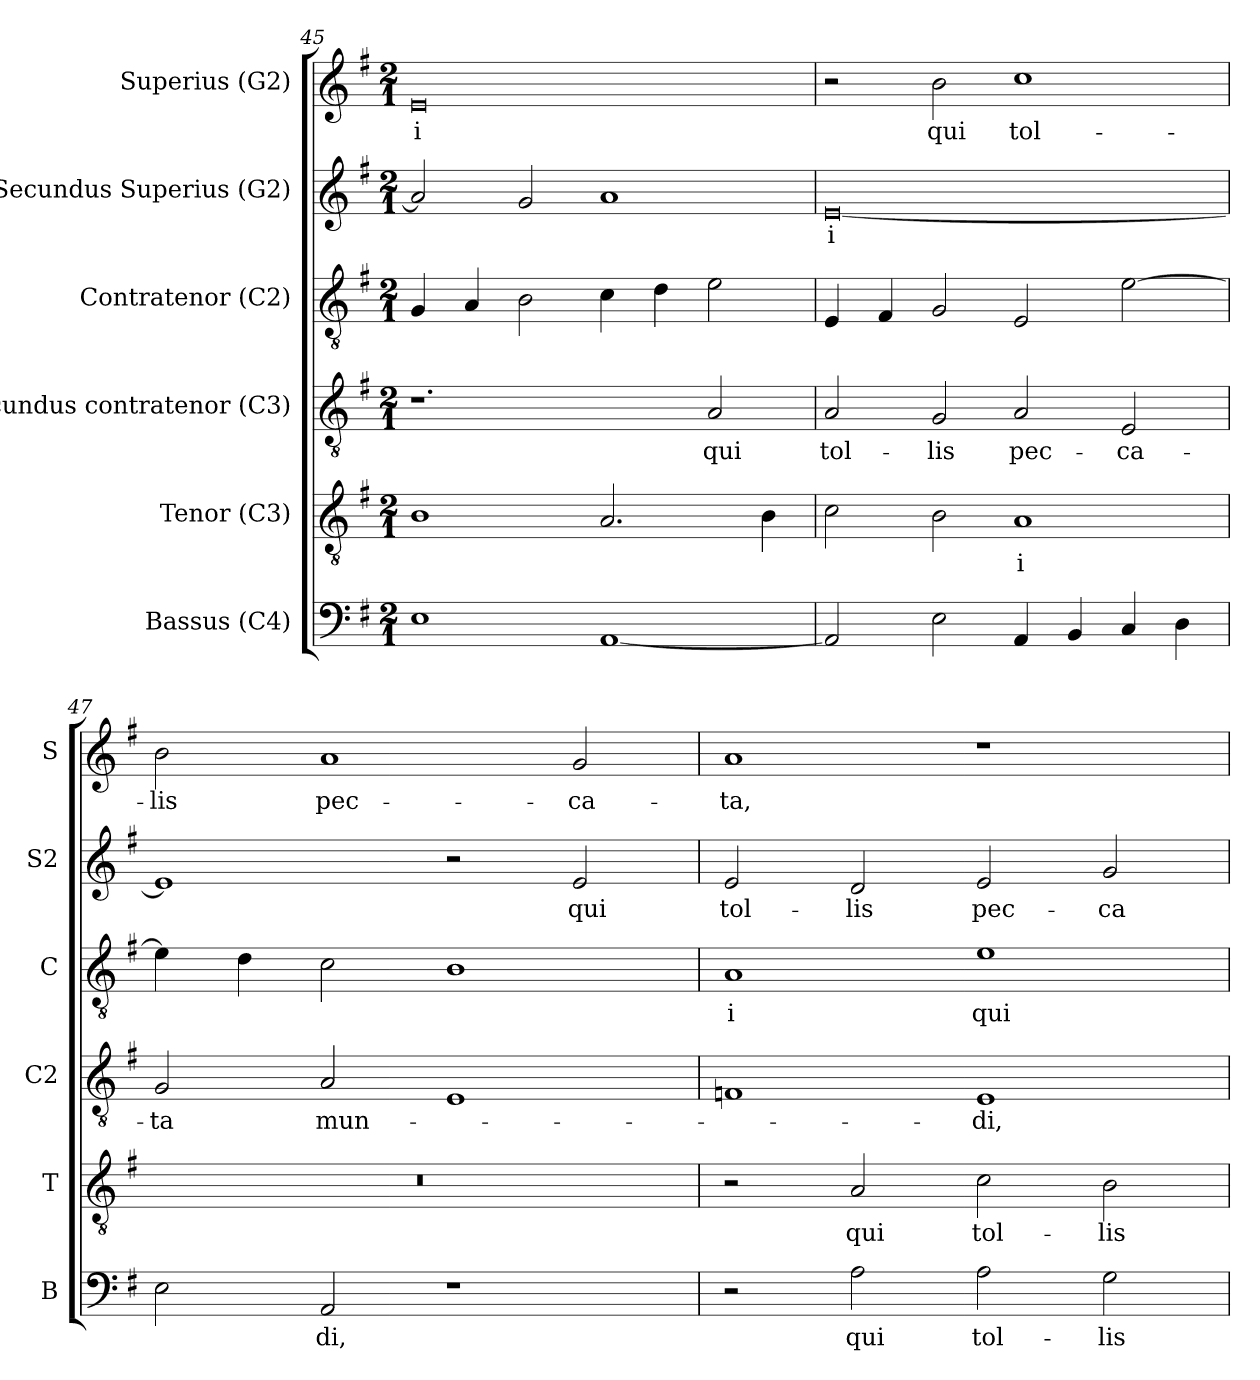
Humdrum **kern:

**kern	**text	**kern	**text	**kern	**text	**kern	**text	**kern	**text	**kern	**text
*part6	*part6	*part5	*part5	*part4	*part4	*part3	*part3	*part2	*part2	*part1	*part1
*staff6	*staff6	*staff5	*staff5	*staff4	*staff4	*staff3	*staff3	*staff2	*staff2	*staff1	*staff1
*I"Bassus (C4)	*	*I"Tenor (C3)	*	*I"Secundus contratenor (C3)	*	*I"Contratenor (C2)	*	*I"Secundus Superius (G2)	*	*I"Superius (G2)	*
*I'B	*	*I'T	*	*I'C2	*	*I'C	*	*I'S2	*	*I'S	*
!!LO:LB:g=z
*clefF4	*	*clefGv2	*	*clefGv2	*	*clefGv2	*	*clefG2	*	*clefG2	*
*	*	*	*	*ITrd7c12	*	*	*	*	*	*	*
*k[f#]	*	*k[f#]	*	*k[f#]	*	*k[f#]	*	*k[f#]	*	*k[f#]	*
*G:	*	*G:	*	*G:	*	*G:	*	*G:	*	*G:	*
*M2/1	*	*M2/1	*	*M2/1	*	*M2/1	*	*M2/1	*	*M2/1	*
=45	=45	=45	=45	=45	=45	=45	=45	=45	=45	=45	=45
!	!	!	!	!	!	!	!	!	!	!	!LO:LY:b:color=#000000
1Ei	.	1Bi	.	1.r	.	4Gi/	.	2ai/]	.	0ei	-i
.	.	.	.	.	.	4Ai/	.	.	.	.	.
.	.	.	.	.	.	2Bi\	.	2gi/	.	.	.
[1AAi	.	2.Ai/	.	.	.	4ci\	.	1ai	.	.	.
.	.	.	.	.	.	4di\	.	.	.	.	.
!	!	!	!	!	!LO:LY:b:color=#000000	!	!	!	!	!	!
.	.	.	.	2AAi/	qui	2ei\	.	.	.	.	.
.	.	4Bi\	.	.	.	.	.	.	.	.	.
=46	=46	=46	=46	=46	=46	=46	=46	=46	=46	=46	=46
!	!	!	!	!	!LO:LY:b:color=#000000	!	!	!	!	!	!
!	!	!	!	!	!	!	!	!	!LO:LY:b:color=#000000	!	!
2AAi/]	.	2ci\	.	2AAi/	tol-	4Ei/	.	[0ei	-i	2r	.
.	.	.	.	.	.	4F#i/	.	.	.	.	.
!	!	!	!	!	!LO:LY:b:color=#000000	!	!	!	!	!	!
!	!	!	!	!	!	!	!	!	!	!	!LO:LY:b:color=#000000
2Ei\	.	2Bi\	.	2GGi/	-lis	2Gi/	.	.	.	2bi\	qui
!	!	!	!LO:LY:b:color=#000000	!	!	!	!	!	!	!	!
!	!	!	!	!	!LO:LY:b:color=#000000	!	!	!	!	!	!
!	!	!	!	!	!	!	!	!	!	!	!LO:LY:b:color=#000000
4AAi/	.	1Ai	-i	2AAi/	pec-	2Ei/	.	.	.	1cci	tol-
4BBi/	.	.	.	.	.	.	.	.	.	.	.
!	!	!	!	!	!LO:LY:b:color=#000000	!	!	!	!	!	!
4Ci/	.	.	.	2EEi/	-ca-	[2ei\	.	.	.	.	.
4Di\	.	.	.	.	.	.	.	.	.	.	.
=47	=47	=47	=47	=47	=47	=47	=47	=47	=47	=47	=47
!	!	!LO:N:vis=1	!	!	!	!	!	!	!	!	!
!	!	!	!	!	!LO:LY:b:color=#000000	!	!	!	!	!	!
!	!	!	!	!	!	!	!	!	!	!	!LO:LY:b:color=#000000
2Ei\	.	0r	.	2GGi/	-ta	4ei\]	.	1ei]	.	2bi\	-lis
.	.	.	.	.	.	4di\	.	.	.	.	.
!	!LO:LY:b:color=#000000	!	!	!	!	!	!	!	!	!	!
!	!	!	!	!	!LO:LY:b:color=#000000	!	!	!	!	!	!
!	!	!	!	!	!	!	!	!	!	!	!LO:LY:b:color=#000000
2AAi/	-di,	.	.	2AAi/	mun-	2ci\	.	.	.	1ai	pec-
1r	.	.	.	1EEi	.	1Bi	.	2r	.	.	.
!	!	!	!	!	!	!	!	!	!LO:LY:b:color=#000000	!	!
!	!	!	!	!	!	!	!	!	!	!	!LO:LY:b:color=#000000
.	.	.	.	.	.	.	.	2ei/	qui	2gi/	-ca-
=48	=48	=48	=48	=48	=48	=48	=48	=48	=48	=48	=48
!	!	!	!	!	!	!	!LO:LY:b:color=#000000	!	!	!	!
!	!	!	!	!	!	!	!	!	!LO:LY:b:color=#000000	!	!
!	!	!	!	!	!	!	!	!	!	!	!LO:LY:b:color=#000000
2r	.	2r	.	1FFni	.	1Ai	-i	2ei/	tol-	1ai	-ta,
!	!LO:LY:b:color=#000000	!	!	!	!	!	!	!	!	!	!
!	!	!	!LO:LY:b:color=#000000	!	!	!	!	!	!	!	!
!	!	!	!	!	!	!	!	!	!LO:LY:b:color=#000000	!	!
2Ai\	qui	2Ai/	qui	.	.	.	.	2di/	-lis	.	.
!	!LO:LY:b:color=#000000	!	!	!	!	!	!	!	!	!	!
!	!	!	!LO:LY:b:color=#000000	!	!	!	!	!	!	!	!
!	!	!	!	!	!LO:LY:b:color=#000000	!	!	!	!	!	!
!	!	!	!	!	!	!	!LO:LY:b:color=#000000	!	!	!	!
!	!	!	!	!	!	!	!	!	!LO:LY:b:color=#000000	!	!
2Ai\	tol-	2ci\	tol-	1EEi	-di,	1ei	qui	2ei/	pec-	1r	.
!	!LO:LY:b:color=#000000	!	!	!	!	!	!	!	!	!	!
!	!	!	!LO:LY:b:color=#000000	!	!	!	!	!	!	!	!
!	!	!	!	!	!	!	!	!	!LO:LY:b:color=#000000	!	!
2Gi\	-lis	2Bi\	-lis	.	.	.	.	2gi/	-ca-	.	.
=	=	=	=	=	=	=	=	=	=	=	=
*-	*-	*-	*-	*-	*-	*-	*-	*-	*-	*-	*-
